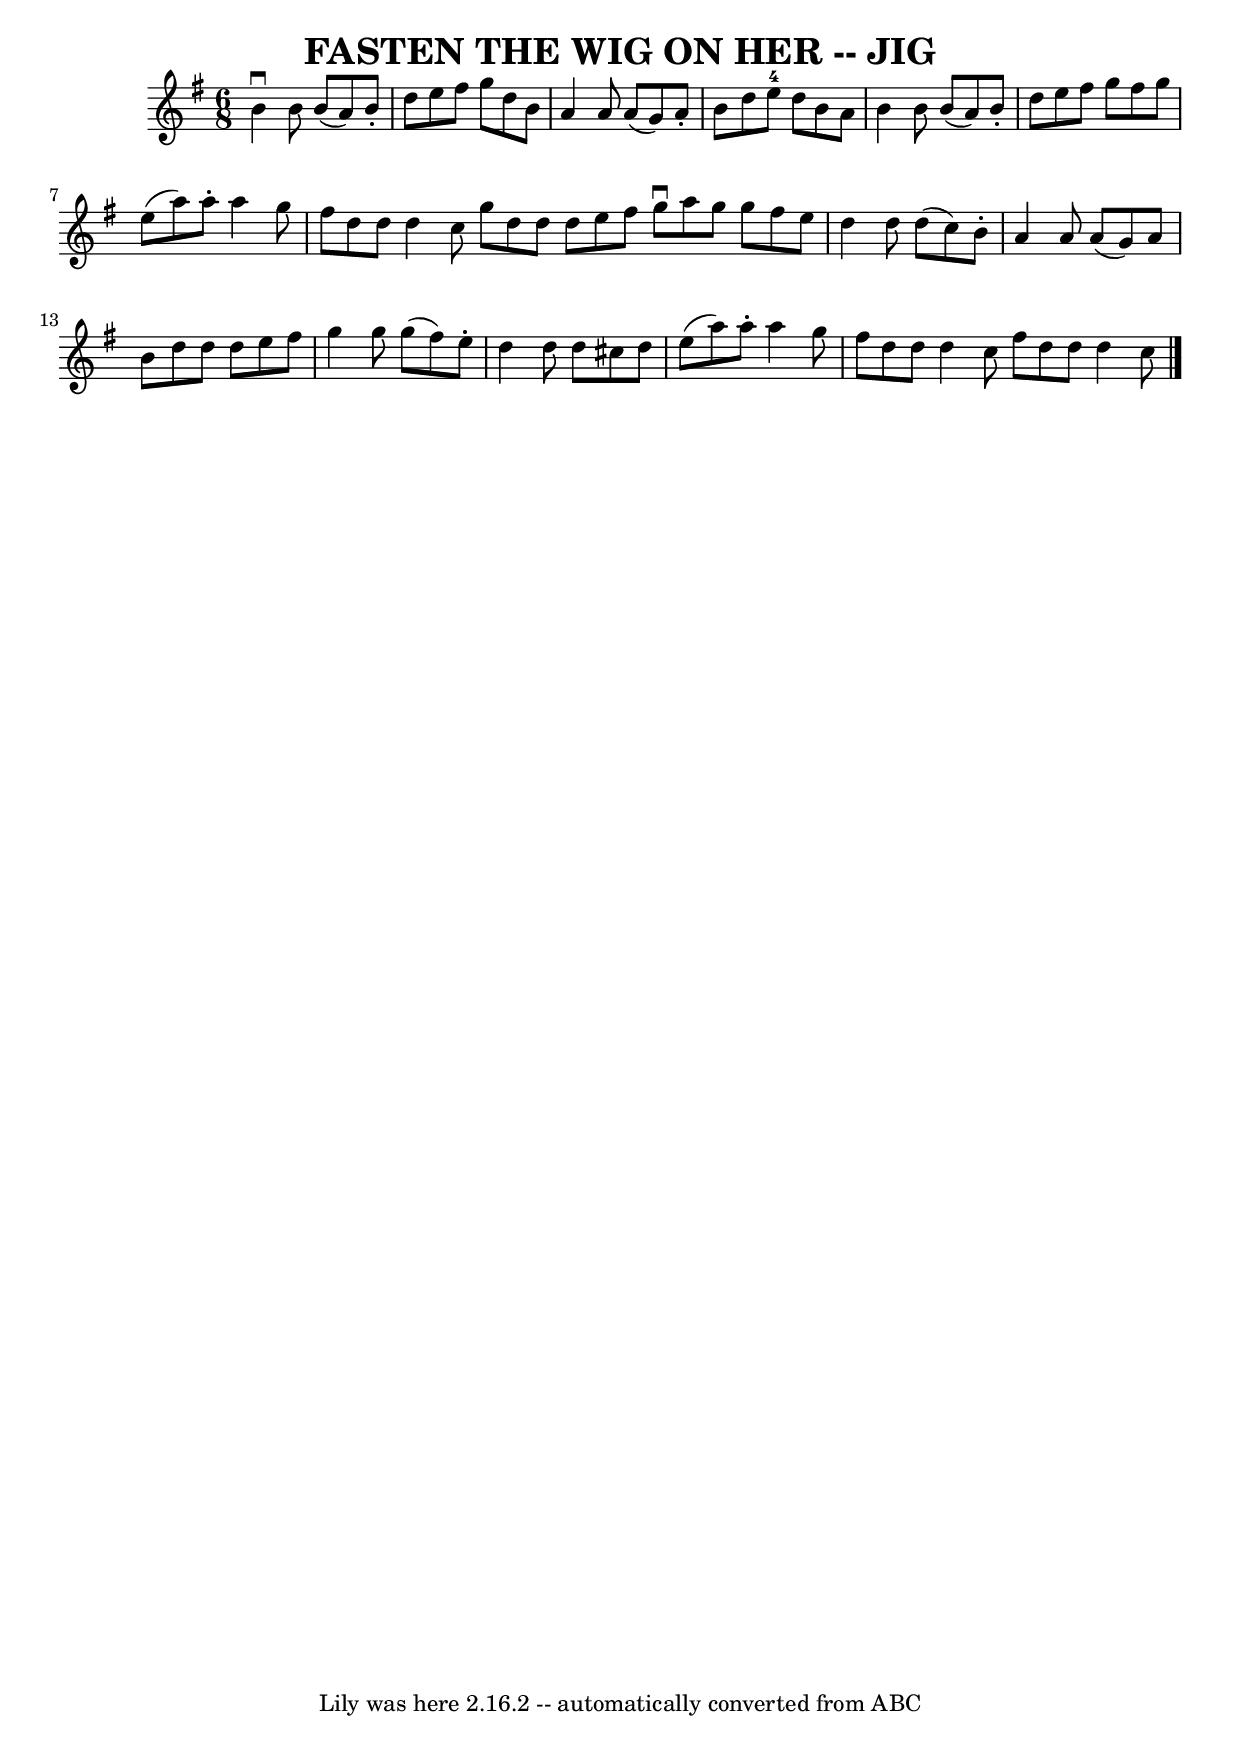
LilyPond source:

\version "2.16.2"
\include "Mammoth.ily"
\header {
  %% book = "Ryan's Mammoth Collection of Fiddle Tunes"
  crossRefNumber = "1"
  footnotes = "\\\\The g in bar 9 is probably a typo."
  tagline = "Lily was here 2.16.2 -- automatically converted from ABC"
  title = "FASTEN THE WIG ON HER -- JIG"

}
voicedefault =  {


  \time 6/8 
  \key d \mixolydian
  b'4^\downbow b'8 b'8 (a'8) b'8 -.  
  |
  d''8 e''8 fis''8 g''8 d''8 b'8    |
  a'4    
  a'8 a'8 (g'8) a'8 -.   |
  b'8 d''8 e''8-4 d''8    
  b'8 a'8        |
  b'4 b'8 b'8 (a'8) b'8 -.   |
  
  d''8 e''8 fis''8 g''8 fis''8 g''8    |
  e''8 (a''8  -) a''8 -. a''4 g''8    |
  fis''8 d''8 d''8 d''4    
  c''8    \bar ":|" g''8 d''8 d''8 d''8 e''8 fis''8    \bar "|." 
  \bar "|:" g''8^\downbow a''8 g''8 g''8 fis''8 e''8    
  |
  d''4 d''8 d''8 (c''8) b'8 -.   |
  a'4 a'8   
  a'8 (g'8) a'8    |
  b'8 d''8 d''8 d''8 e''8    
  fis''8        |
  g''4 g''8 g''8 (fis''8) e''8 -.   
  |
  d''4 d''8 d''8 cis''8 d''8    |
  e''8 (a''8  -) a''8 -. a''4 g''8    |
  |
  fis''8 d''8 d''8    
  d''4 c''8    \bar ":|" fis''8 d''8 d''8 d''4 c''8    \bar "|." 
  

}

\score{
  <<

    \context Staff="default"
    {
      \voicedefault 
      
    }

  >>
  \layout {
    
  }
  \midi {
  }

}
